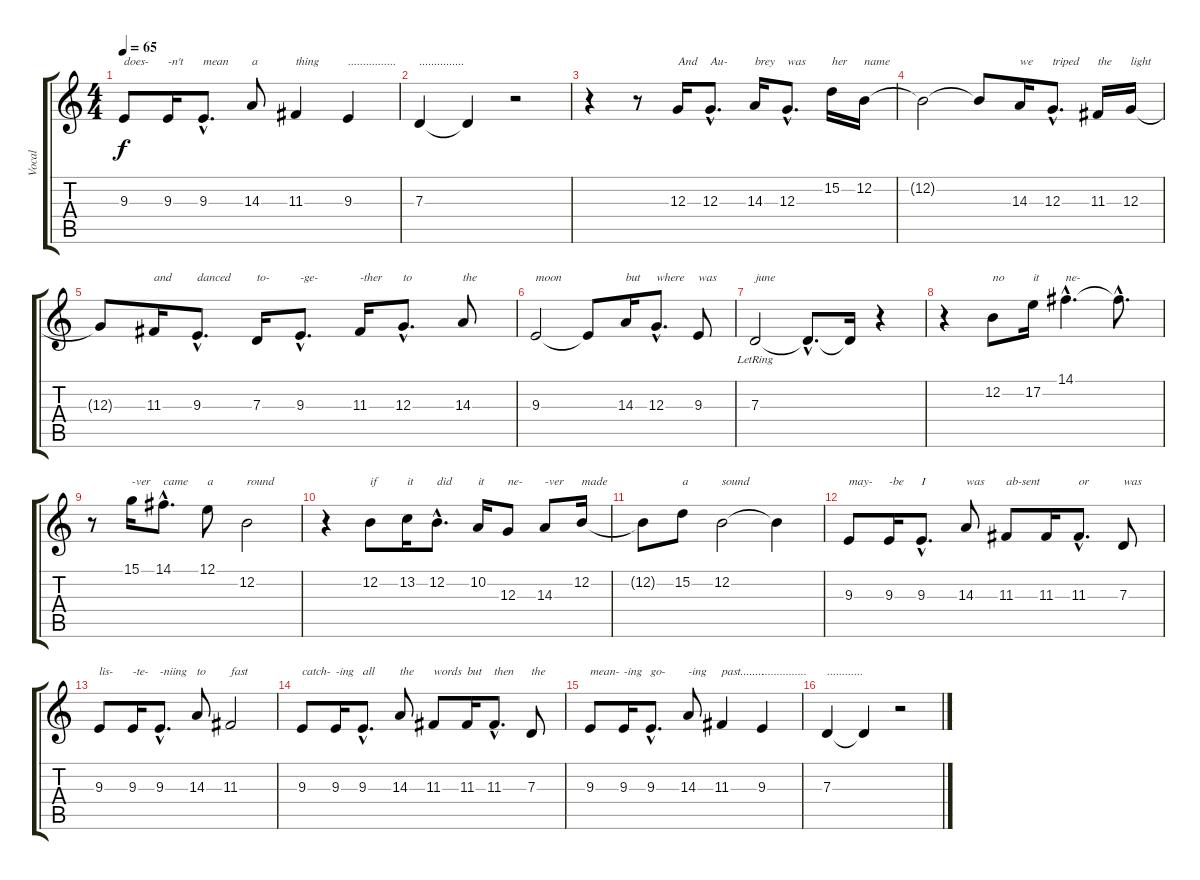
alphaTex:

\track ("Vocal" "Vocal") {instrument reedorgan}
\staff {score tabs}
\tuning (E4 B3 G3 D3 A2 E2) {hide}
\ts (4 4)
\tempo 65
\clef g2
\ks c
9.3.8{txt "does-" dy f} 9.3.16{txt "-n't"} 9.3{hac}.8{d txt "mean"} 14.3.8{txt "a"} 11.3.4{txt "thing"} 9.3.4{txt "................"} |
7.3.4{txt "..............."} 7.3{t}.4 r.2 |
r.4 r.8 12.3.16{txt "And"} 12.3{hac}.8{d txt "Au-"} 14.3.16{txt "brey"} 12.3{hac}.8{d txt "was"} 15.2.16{txt "her"} 12.2.16{txt "name"} |
12.2{t}.2 12.2{t}.8 14.3.16{txt "we"} 12.3{hac}.8{d txt "triped"} 11.3.16{txt "the"} 12.3.16{txt "light"} |
12.3{t}.8 11.3.16{txt "and"} 9.3{hac}.8{d txt "danced"} 7.3.16{txt "to-"} 9.3{hac}.8{d txt "-ge-"} 11.3.16{txt "-ther"} 12.3{hac}.8{d txt "to"} 14.3.8{txt "the"} |
9.3.2{txt "moon"} 9.3{t}.8 14.3.16{txt "but"} 12.3{hac}.8{d txt "where"} 9.3.8{txt "was"} |
7.3{lr}.2{txt "june"} 7.3{hac t}.8{d} 7.3{t}.16 r.4 |
r.4 12.2.8{txt "no"} 17.2.16{txt "it"} 14.1{hac}.4{d txt "ne-"} 14.1{hac t}.8{d} |
r.8 15.1.16{txt "-ver"} 14.1{hac}.8{d txt "came"} 12.1.8{txt "a"} 12.2.2{txt "round"} |
r.4 12.2.8{txt "if"} 13.2.16{txt "it"} 12.2{hac}.8{d txt "did"} 10.2.16{txt "it"} 12.3.8{txt "ne-"} 14.3.8{txt "-ver"} 12.2.16{txt "made"} |
12.2{t}.8 15.2.8{txt "a"} 12.2.2{txt "sound"} 12.2{t}.4 |
9.3.8{txt "may-"} 9.3.16{txt "-be"} 9.3{hac}.8{d txt "I"} 14.3.8{txt "was"} 11.3.8{txt "ab-sent"} 11.3.16 11.3{hac}.8{d txt "or"} 7.3.8{txt "was"} |
9.3.8{txt "lis-"} 9.3.16{txt "-te-"} 9.3{hac}.8{d txt "-niing"} 14.3.8{txt "to"} 11.3.2{txt "fast"} |
9.3.8{txt "catch-"} 9.3.16{txt "-ing"} 9.3{hac}.8{d txt "all"} 14.3.8{txt "the"} 11.3.8{txt "words"} 11.3.16{txt "but"} 11.3{hac}.8{d txt "then"} 7.3.8{txt "the"} |
9.3.8{txt "mean-"} 9.3.16{txt "-ing"} 9.3{hac}.8{d txt "go-"} 14.3.8{txt "-ing"} 11.3.4{txt "past........"} 9.3.4{txt "..............."} |
7.3.4{txt "............"} 7.3{t}.4 r.2
